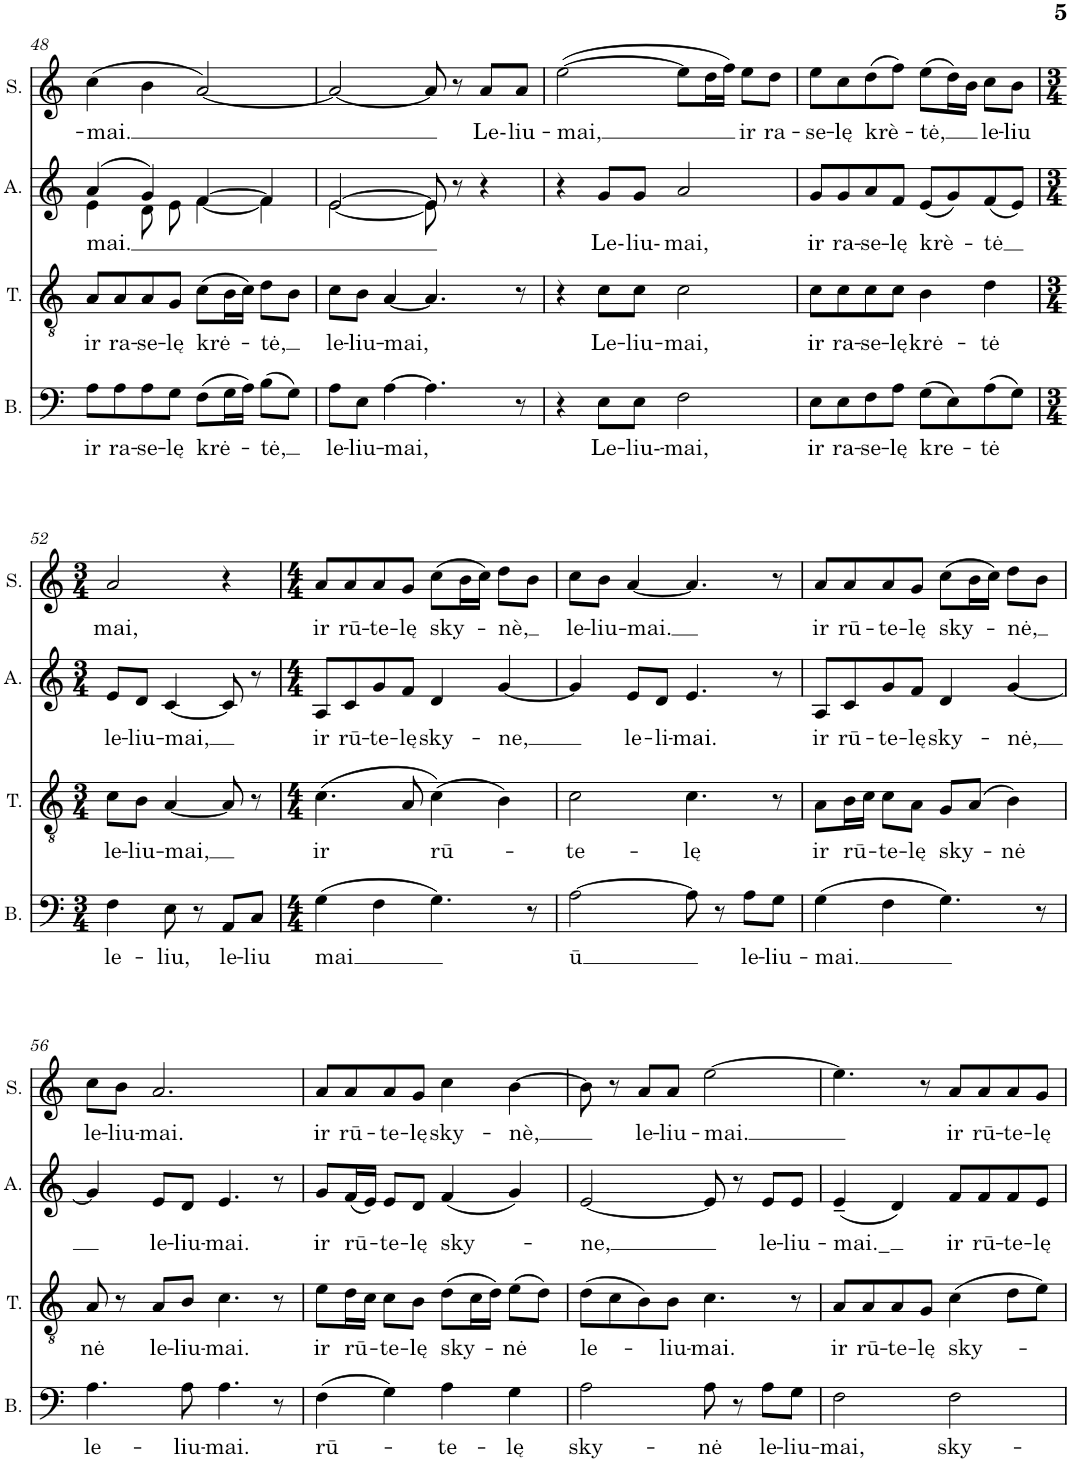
**kern	**text	**kern	**text	**kern	**text	**kern	**text
*part4	*part4	*part3	*part3	*part2	*part2	*part1	*part1
*staff4	*staff4	*staff3	*staff3	*staff2	*staff2	*staff1	*staff1
*I"Basso	*	*I"Tenore	*	*I"Contralto	*	*I"Soprano	*
*I'B.	*	*I'T.	*	*	*	*I'S.	*
!!LO:PB:g=z
*clefF4	*	*clefGv2	*	*clefG2	*	*clefG2	*
*k[]	*	*k[]	*	*k[]	*	*k[]	*
*M4/4	*	*M4/4	*	*M4/4	*	*M4/4	*
=48	=48	=48	=48	=48	=48	=48	=48
!	!LO:LY:b	!	!LO:LY:b	!	!LO:LY:b	!	!LO:LY:b
*	*	*	*	*^	*	*	*
8A\L	ir	8A/L	ir	(4a/	4e\	mai.	(4cc\	-mai.
!	!LO:LY:b	!	!LO:LY:b	!	!	!	!	!
8A\	ra-	8A/	ra-	.	.	.	.	.
!	!LO:LY:b	!	!LO:LY:b	!	!	!	!	!
8A\	-se-	8A/	-se-	4g/)	8d\	.	4b\	.
!	!LO:LY:b	!	!LO:LY:b	!	!	!	!	!
8G\J	-lę	8G/J	-lę	.	8e\	.	.	.
!	!LO:LY:b	!	!LO:LY:b	!	!	!	!	!
(8F\L	krė-	(8c\L	krė-	[4f/	[4f\	.	[2a/)	.
16G\L	.	16B\L	.	.	.	.	.	.
16A\JJ)	.	16c\JJ)	.	.	.	.	.	.
!	!LO:LY:b	!	!LO:LY:b	!	!	!	!	!
(8B\L	-tė,	8d\L	-tė,	4f/]	4f\]	.	.	.
8G\J)	.	8B\J	.	.	.	.	.	.
=49	=49	=49	=49	=49	=49	=49	=49	=49
!	!LO:LY:b	!	!LO:LY:b	!	!	!	!	!
8A\L	le-	8c\L	le-	[2e/	[2e\	.	2a/_	.
!	!LO:LY:b	!	!LO:LY:b	!	!	!	!	!
8E\J	-liu-	8B\J	-liu-	.	.	.	.	.
!	!LO:LY:b	!	!LO:LY:b	!	!	!	!	!
[4A\	-mai,	[4A/	-mai,	.	.	.	.	.
4.A\]	.	4.A/]	.	8e/]	8e\]	.	8a/]	.
.	.	.	.	8r	4.ryy	.	8r	.
!	!	!	!	!	!	!	!	!LO:LY:b
.	.	.	.	4r	.	.	8a/L	Le-
!	!	!	!	!	!	!	!	!LO:LY:b
8r	.	8r	.	.	.	.	8a/J	liu-
*	*	*	*	*v	*v	*	*	*
=50	=50	=50	=50	=50	=50	=50	=50
!	!	!	!	!	!	!	!LO:LY:b
4r	.	4r	.	4r	.	([2ee\	-mai,
!	!LO:LY:b	!	!LO:LY:b	!	!LO:LY:b	!	!
8E\L	Le-	8c\L	Le-	8g/L	Le-	.	.
!	!LO:LY:b	!	!LO:LY:b	!	!LO:LY:b	!	!
8E\J	-liu--	8c\J	-liu-	8g/J	liu-	.	.
!	!LO:LY:b	!	!LO:LY:b	!	!LO:LY:b	!	!
2F\	-mai,	2c\	-mai,	2a/	mai,	8ee\L]	.
.	.	.	.	.	.	16dd\L	.
.	.	.	.	.	.	16ff\JJ)	.
!	!	!	!	!	!	!	!LO:LY:b
.	.	.	.	.	.	8ee\L	ir
!	!	!	!	!	!	!	!LO:LY:b
.	.	.	.	.	.	8dd\J	ra-
=51	=51	=51	=51	=51	=51	=51	=51
!	!LO:LY:b	!	!LO:LY:b	!	!LO:LY:b	!	!LO:LY:b
8E\L	ir	8c\L	ir	8g/L	ir	8ee\L	-se-
!	!LO:LY:b	!	!LO:LY:b	!	!LO:LY:b	!	!LO:LY:b
8E\	ra-	8c\	ra-	8g/	ra-	8cc\	-lę
!	!LO:LY:b	!	!LO:LY:b	!	!LO:LY:b	!	!LO:LY:b
8F\	-se-	8c\	-se-	8a/	-se-	(8dd\	krè-
!	!LO:LY:b	!	!LO:LY:b	!	!LO:LY:b	!	!
8A\J	-lę	8c\J	-lę	8f/J	-lę	8ff\J)	.
!	!LO:LY:b	!	!LO:LY:b	!	!LO:LY:b	!	!LO:LY:b
(8G\L	kre-	4B\	krė-	(8e/L	krè-	(8ee\L	-tė,
8E\)	.	.	.	8g/)	.	16dd\L)	.
.	.	.	.	.	.	16b\JJ	.
!	!LO:LY:b	!	!LO:LY:b	!	!LO:LY:b	!	!LO:LY:b
(8A\	-tė	4d\	-tė	(8f/	tė	8cc\L	le-
!	!	!	!	!	!	!	!LO:LY:b
8G\J)	.	.	.	8e/J)	.	8b\J	-liu
!!LO:LB:g=z
=52	=52	=52	=52	=52	=52	=52	=52
*M3/4	*	*M3/4	*	*M3/4	*	*M3/4	*
!	!LO:LY:b	!	!LO:LY:b	!	!LO:LY:b	!	!LO:LY:b
4F\	le-	8c\L	le-	8e/L	le-	2a/	mai,
!	!	!	!LO:LY:b	!	!LO:LY:b	!	!
.	.	8B\J	-liu-	8d/J	-liu-	.	.
!	!LO:LY:b	!	!LO:LY:b	!	!LO:LY:b	!	!
8E\	-liu,	[4A/	-mai,	[4c/	-mai,	.	.
8r	.	.	.	.	.	.	.
!	!LO:LY:b	!	!	!	!	!	!
8AA/L	le-	8A/]	.	8c/]	.	4r	.
!	!LO:LY:b	!	!	!	!	!	!
8C/J	-liu	8r	.	8r	.	.	.
=53	=53	=53	=53	=53	=53	=53	=53
*M4/4	*	*M4/4	*	*M4/4	*	*M4/4	*
!	!LO:LY:b	!	!LO:LY:b	!	!LO:LY:b	!	!LO:LY:b
(4G\	mai	(4.c\	ir	8A/L	ir	8a/L	ir
!	!	!	!	!	!LO:LY:b	!	!LO:LY:b
.	.	.	.	8c/	rū-	8a/	rū-
!	!	!	!	!	!LO:LY:b	!	!LO:LY:b
4F\	.	.	.	8g/	-te-	8a/	-te-
!	!	!	!	!	!LO:LY:b	!	!LO:LY:b
.	.	8A/	.	8f/J	-lę	8g/J	-lę
!	!	!	!LO:LY:b	!	!LO:LY:b	!	!LO:LY:b
4.G\)	.	(4c\)	rū-	4d/	sky-	(8cc\L	sky-
.	.	.	.	.	.	16b\L	.
.	.	.	.	.	.	16cc\JJ)	.
!	!	!	!	!	!LO:LY:b	!	!LO:LY:b
.	.	4B\)	.	[4g/	-ne,	8dd\L	-nè,
8r	.	.	.	.	.	8b\J	.
=54	=54	=54	=54	=54	=54	=54	=54
!	!LO:LY:b	!	!LO:LY:b	!	!	!	!LO:LY:b
[2A\	ū	2c\	te-	4g/]	.	8cc\L	le-
!	!	!	!	!	!	!	!LO:LY:b
.	.	.	.	.	.	8b\J	-liu-
!	!	!	!	!	!LO:LY:b	!	!LO:LY:b
.	.	.	.	8e/L	le-	[4a/	-mai.
!	!	!	!	!	!LO:LY:b	!	!
.	.	.	.	8d/J	-li-	.	.
!	!	!	!LO:LY:b	!	!LO:LY:b	!	!
8A\]	.	4.c\	-lę	4.e/	-mai.	4.a/]	.
8r	.	.	.	.	.	.	.
!	!LO:LY:b	!	!	!	!	!	!
8A\L	le-	.	.	.	.	.	.
!	!LO:LY:b	!	!	!	!	!	!
8G\J	-liu-	8r	.	8r	.	8r	.
=55	=55	=55	=55	=55	=55	=55	=55
!	!LO:LY:b	!	!LO:LY:b	!	!LO:LY:b	!	!LO:LY:b
(4G\	-mai.	8A\L	ir	8A/L	ir	8a/L	ir
!	!	!	!LO:LY:b	!	!LO:LY:b	!	!LO:LY:b
.	.	16B\L	rū-	8c/	rū-	8a/	rū-
.	.	16c\JJ	.	.	.	.	.
!	!	!	!LO:LY:b	!	!LO:LY:b	!	!LO:LY:b
4F\	.	8c\L	-te-	8g/	-te-	8a/	-te-
!	!	!	!LO:LY:b	!	!LO:LY:b	!	!LO:LY:b
.	.	8A\J	-lę	8f/J	-lę	8g/J	-lę
!	!	!	!LO:LY:b	!	!LO:LY:b	!	!LO:LY:b
4.G\)	.	8G/L	sky-	4d/	sky-	(8cc\L	sky-
.	.	(8A/J	.	.	.	16b\L	.
.	.	.	.	.	.	16cc\JJ)	.
!	!	!	!LO:LY:b	!	!LO:LY:b	!	!LO:LY:b
.	.	4B\)	-nė	[4g/	nė,	8dd\L	nė,
8r	.	.	.	.	.	8b\J	.
!!LO:LB:g=z
=56	=56	=56	=56	=56	=56	=56	=56
!	!LO:LY:b	!	!LO:LY:b	!	!	!	!LO:LY:b
4.A\	le-	8A/	nė	4g/]	.	8cc\L	le-
!	!	!	!	!	!	!	!LO:LY:b
.	.	8r	.	.	.	8b\J	-liu-
!	!	!	!LO:LY:b	!	!LO:LY:b	!	!LO:LY:b
.	.	8A/L	le-	8e/L	le-	2.a/	-mai.
!	!LO:LY:b	!	!LO:LY:b	!	!LO:LY:b	!	!
8A\	-liu-	8B/J	-liu-	8d/J	-liu-	.	.
!	!LO:LY:b	!	!LO:LY:b	!	!LO:LY:b	!	!
4.A\	-mai.	4.c\	-mai.	4.e/	-mai.	.	.
8r	.	8r	.	8r	.	.	.
=57	=57	=57	=57	=57	=57	=57	=57
!	!LO:LY:b	!	!LO:LY:b	!	!LO:LY:b	!	!LO:LY:b
(4F\	rū-	8e\L	ir	8g/L	ir	8a/L	ir
!	!	!	!LO:LY:b	!	!LO:LY:b	!	!LO:LY:b
.	.	16d\L	rū-	(16f/L	rū-	8a/	rū-
.	.	16c\JJ	.	16e/JJ)	.	.	.
!	!	!	!LO:LY:b	!	!LO:LY:b	!	!LO:LY:b
4G\)	.	8c\L	-te-	8e/L	-te-	8a/	-te-
!	!	!	!LO:LY:b	!	!LO:LY:b	!	!LO:LY:b
.	.	8B\J	-lę	8d/J	-lę	8g/J	-lę
!	!LO:LY:b	!	!LO:LY:b	!	!LO:LY:b	!	!LO:LY:b
4A\	-te-	(8d\L	sky-	(4f/	sky-	4cc\	sky-
.	.	16c\L	.	.	.	.	.
.	.	16d\JJ)	.	.	.	.	.
!	!LO:LY:b	!	!LO:LY:b	!	!	!	!LO:LY:b
4G\	-lę	(8e\L	-nė	4g/)	.	[4b\	-nè,
.	.	8d\J)	.	.	.	.	.
=58	=58	=58	=58	=58	=58	=58	=58
!	!LO:LY:b	!	!LO:LY:b	!	!LO:LY:b	!	!
2A\	sky-	(8d\L	le-	[2e/	-ne,	8b\]	.
.	.	8c\	.	.	.	8r	.
!	!	!	!	!	!	!	!LO:LY:b
.	.	8B\)	.	.	.	8a/L	le-
!	!	!	!LO:LY:b	!	!	!	!LO:LY:b
.	.	8B\J	-liu-	.	.	8a/J	-liu-
!	!LO:LY:b	!	!LO:LY:b	!	!	!	!LO:LY:b
8A\	-nė	4.c\	-mai.	8e/]	.	[2ee\	-mai.
8r	.	.	.	8r	.	.	.
!	!LO:LY:b	!	!	!	!LO:LY:b	!	!
8A\L	le-	.	.	8e/L	le-	.	.
!	!LO:LY:b	!	!	!	!LO:LY:b	!	!
8G\J	-liu-	8r	.	8e/J	-liu-	.	.
=59	=59	=59	=59	=59	=59	=59	=59
!	!LO:LY:b	!	!LO:LY:b	!	!LO:LY:b	!	!
2F\	-mai,	8A/L	ir	(4e~/	-mai._	4.ee\]	.
!	!	!	!LO:LY:b	!	!	!	!
.	.	8A/	rū-	.	.	.	.
!	!	!	!LO:LY:b	!	!	!	!
.	.	8A/	-te-	4d/)	.	.	.
!	!	!	!LO:LY:b	!	!	!	!
.	.	8G/J	-lę	.	.	8r	.
!	!LO:LY:b	!	!LO:LY:b	!	!LO:LY:b	!	!LO:LY:b
2F\	sky-	(4c\	sky-	8f/L	ir	8a/L	ir
!	!	!	!	!	!LO:LY:b	!	!LO:LY:b
.	.	.	.	8f/	rū-	8a/	rū-
!	!	!	!	!	!LO:LY:b	!	!LO:LY:b
.	.	8d\L	.	8f/	-te-	8a/	-te-
!	!	!	!	!	!LO:LY:b	!	!LO:LY:b
.	.	8e\J)	.	8e/J	-lę	8g/J	-lę
=	=	=	=	=	=	=	=
*-	*-	*-	*-	*-	*-	*-	*-
